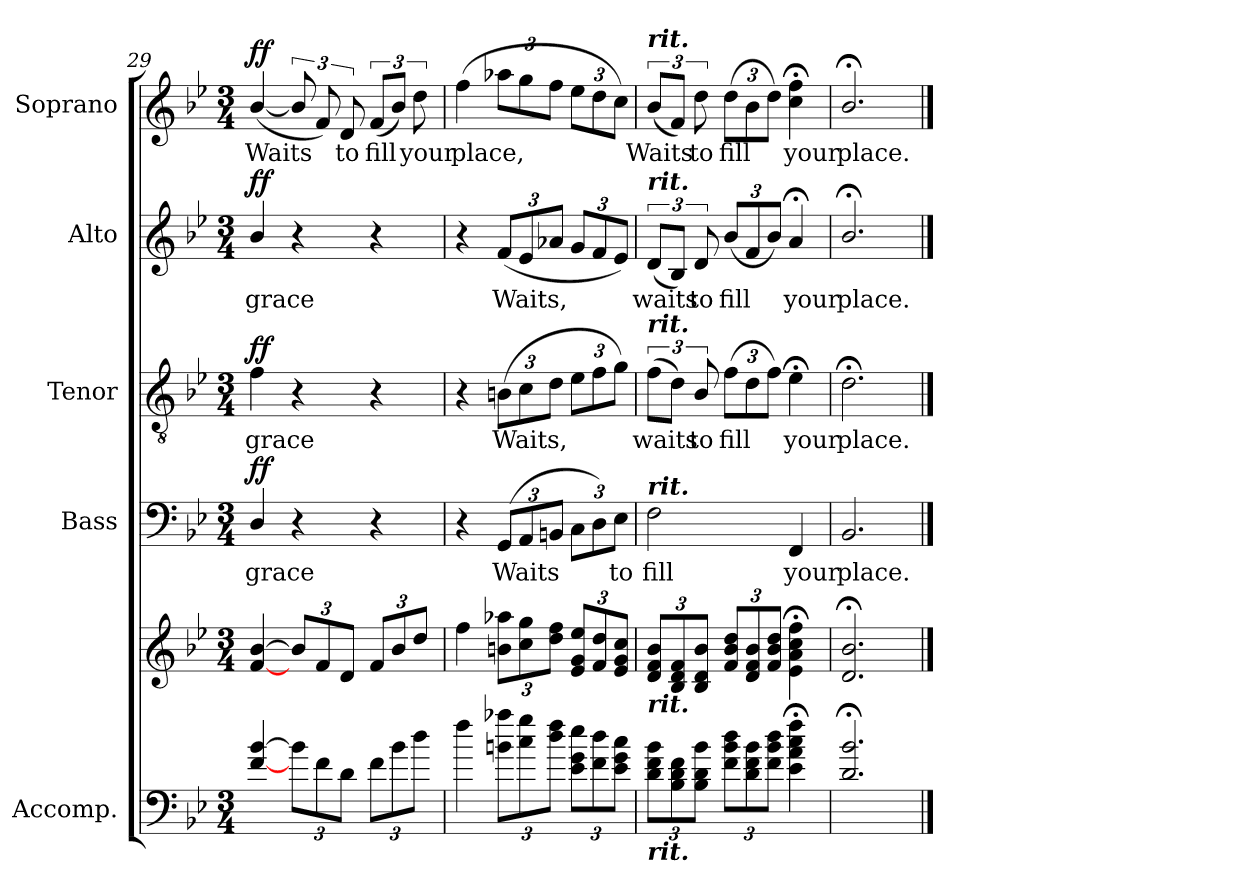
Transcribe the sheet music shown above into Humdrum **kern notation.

**kern	**kern	**kern	**text	**dynam	**kern	**text	**dynam	**kern	**text	**dynam	**kern	**text	**dynam
*part5	*part5	*part4	*part4	*part4	*part3	*part3	*part3	*part2	*part2	*part2	*part1	*part1	*part1
*staff6	*staff5	*staff4	*staff4	*staff4	*staff3	*staff3	*staff3	*staff2	*staff2	*staff2	*staff1	*staff1	*staff1
*I"Accomp.	*	*I"Bass	*	*	*I"Tenor	*	*	*I"Alto	*	*	*I"Soprano	*	*
*	*	*I'B	*	*	*I'T	*	*	*I'A	*	*	*I'S	*	*
!!LO:LB:g=z
*clefF4	*clefG2	*clefF4	*	*	*clefGv2	*	*	*clefG2	*	*	*clefG2	*	*
*k[b-e-]	*k[b-e-]	*k[b-e-]	*	*	*k[b-e-]	*	*	*k[b-e-]	*	*	*k[b-e-]	*	*
*B-:	*B-:	*B-:	*	*	*B-:	*	*	*B-:	*	*	*B-:	*	*
*M3/4	*M3/4	*M3/4	*	*	*M3/4	*	*	*M3/4	*	*	*M3/4	*	*
=29	=29	=29	=29	=29	=29	=29	=29	=29	=29	=29	=29	=29	=29
!	!	!	!LO:LY:b	!LO:DY:b	!	!LO:LY:b	!LO:DY:b	!	!LO:LY:b	!LO:DY:b	!	!LO:LY:b	!LO:DY:b
[4f/ [4b-/	[4f/ [4b-/	4D/	grace	ff	4f	grace	ff	4b-/	grace	ff	(<[4b-/	Waits	ff
12b-L]	12b-L]	4r	.	.	4r	.	.	4r	.	.	12b-/]	.	.
12f	12f	.	.	.	.	.	.	.	.	.	12f)	.	.
!	!	!	!	!	!	!	!	!	!	!	!	!LO:LY:b	!
12dJ	12dJ	.	.	.	.	.	.	.	.	.	12d	to	.
!	!	!	!	!	!	!	!	!	!	!	!	!LO:LY:b	!
12fL	12fL	4r	.	.	4r	.	.	4r	.	.	(<12fL	fill	.
12b-	12b-	.	.	.	.	.	.	.	.	.	12b-J)	.	.
!	!	!	!	!	!	!	!	!	!	!	!	!LO:LY:b	!
12ddJ	12ddJ	.	.	.	.	.	.	.	.	.	12dd	your	.
=30	=30	=30	=30	=30	=30	=30	=30	=30	=30	=30	=30	=30	=30
!	!	!	!	!	!	!	!	!	!	!	!	!LO:LY:b	!
4ff	4ff	4r	.	.	4r	.	.	4r	.	.	(>4ff	place,	.
!	!	!	!LO:LY:b	!	!	!LO:LY:b	!	!	!LO:LY:b	!	!	!	!
12bn 12aa-XL	12bn 12aa-XL	(<12GGL	Waits	.	(>12BnL	Waits,	.	(<12fL	Waits,	.	12aa-XL	.	.
12cc 12gg	12cc 12gg	12AA	.	.	12c	.	.	12e-	.	.	12gg	.	.
12dd 12ffJ	12dd 12ffJ	12BBnJ	.	.	12dJ	.	.	12a-XJ	.	.	12ffJ	.	.
12e- 12g 12ee-L	12e- 12g 12ee-L	12CL	.	.	12e-L	.	.	12gL	.	.	12ee-L	.	.
12f 12dd	12f 12dd	12D)	.	.	12f	.	.	12f	.	.	12dd	.	.
!	!	!	!LO:LY:b	!	!	!	!	!	!	!	!	!	!
12e- 12g 12ccJ	12e- 12g 12ccJ	12E-J	to	.	12gJ)	.	.	12e-J)	.	.	12ccJ)	.	.
=31	=31	=31	=31	=31	=31	=31	=31	=31	=31	=31	=31	=31	=31
!	!	!	!	!	!	!	!	!	!	!	!LO:TX:a:Bi:t=rit.	!	!
!	!	!	!	!	!	!	!	!LO:TX:a:Bi:t=rit.	!	!	!	!	!
!	!	!	!	!	!LO:TX:a:Bi:t=rit.	!	!	!	!	!	!	!	!
!	!	!LO:TX:a:Bi:t=rit.	!	!	!	!	!	!	!	!	!	!	!
!	!LO:TX:b:Bi:t=rit.	!	!	!	!	!	!	!	!	!	!	!	!
!LO:TX:b:Bi:t=rit.	!	!	!	!	!	!	!	!	!	!	!	!	!
!	!	!	!LO:LY:b	!	!	!LO:LY:b	!	!	!LO:LY:b	!	!	!LO:LY:b	!
12d 12f 12b-L	12d 12f 12b-L	2F	fill	.	(>12fL	waits	.	(<12dL	waits	.	(<12b-L	Waits	.
12B- 12d 12f	12B- 12d 12f	.	.	.	12dJ)	.	.	12B-J)	.	.	12fJ)	.	.
!	!	!	!	!	!	!LO:LY:b	!	!	!LO:LY:b	!	!	!LO:LY:b	!
12B- 12d 12b-J	12B- 12d 12b-J	.	.	.	12B-/	to	.	12d	to	.	12dd	to	.
!	!	!	!	!	!	!LO:LY:b	!	!	!LO:LY:b	!	!	!LO:LY:b	!
12f 12b- 12ddL	12f 12b- 12ddL	.	.	.	(>12fL	fill	.	(<12b-L	fill	.	(>12ddL	fill	.
12d 12f 12b-	12d 12f 12b-	.	.	.	12d	.	.	12f	.	.	12b-	.	.
12f 12b- 12ddJ	12f 12b- 12ddJ	.	.	.	12fJ)	.	.	12b-J)	.	.	12ddJ)	.	.
!	!	!	!LO:LY:b	!	!	!LO:LY:b	!	!	!LO:LY:b	!	!	!LO:LY:b	!
4e-;< 4a;< 4cc;< 4ff;<	4e-;< 4a;< 4cc;< 4ff;<	4FF	your	.	4e-;<	your	.	4a;<	your	.	4cc;< 4ff;<	your	.
=32	=32	=32	=32	=32	=32	=32	=32	=32	=32	=32	=32	=32	=32
!	!	!	!LO:LY:b	!	!	!LO:LY:b	!	!	!LO:LY:b	!	!	!LO:LY:b	!
2.d/;< 2.b-/;<	2.d/;< 2.b-/;<	2.BB-	place.	.	2.d;<	place.	.	2.b-;</	place.	.	2.b-;</	place.	.
==	==	==	==	==	==	==	==	==	==	==	==	==	==
*-	*-	*-	*-	*-	*-	*-	*-	*-	*-	*-	*-	*-	*-
